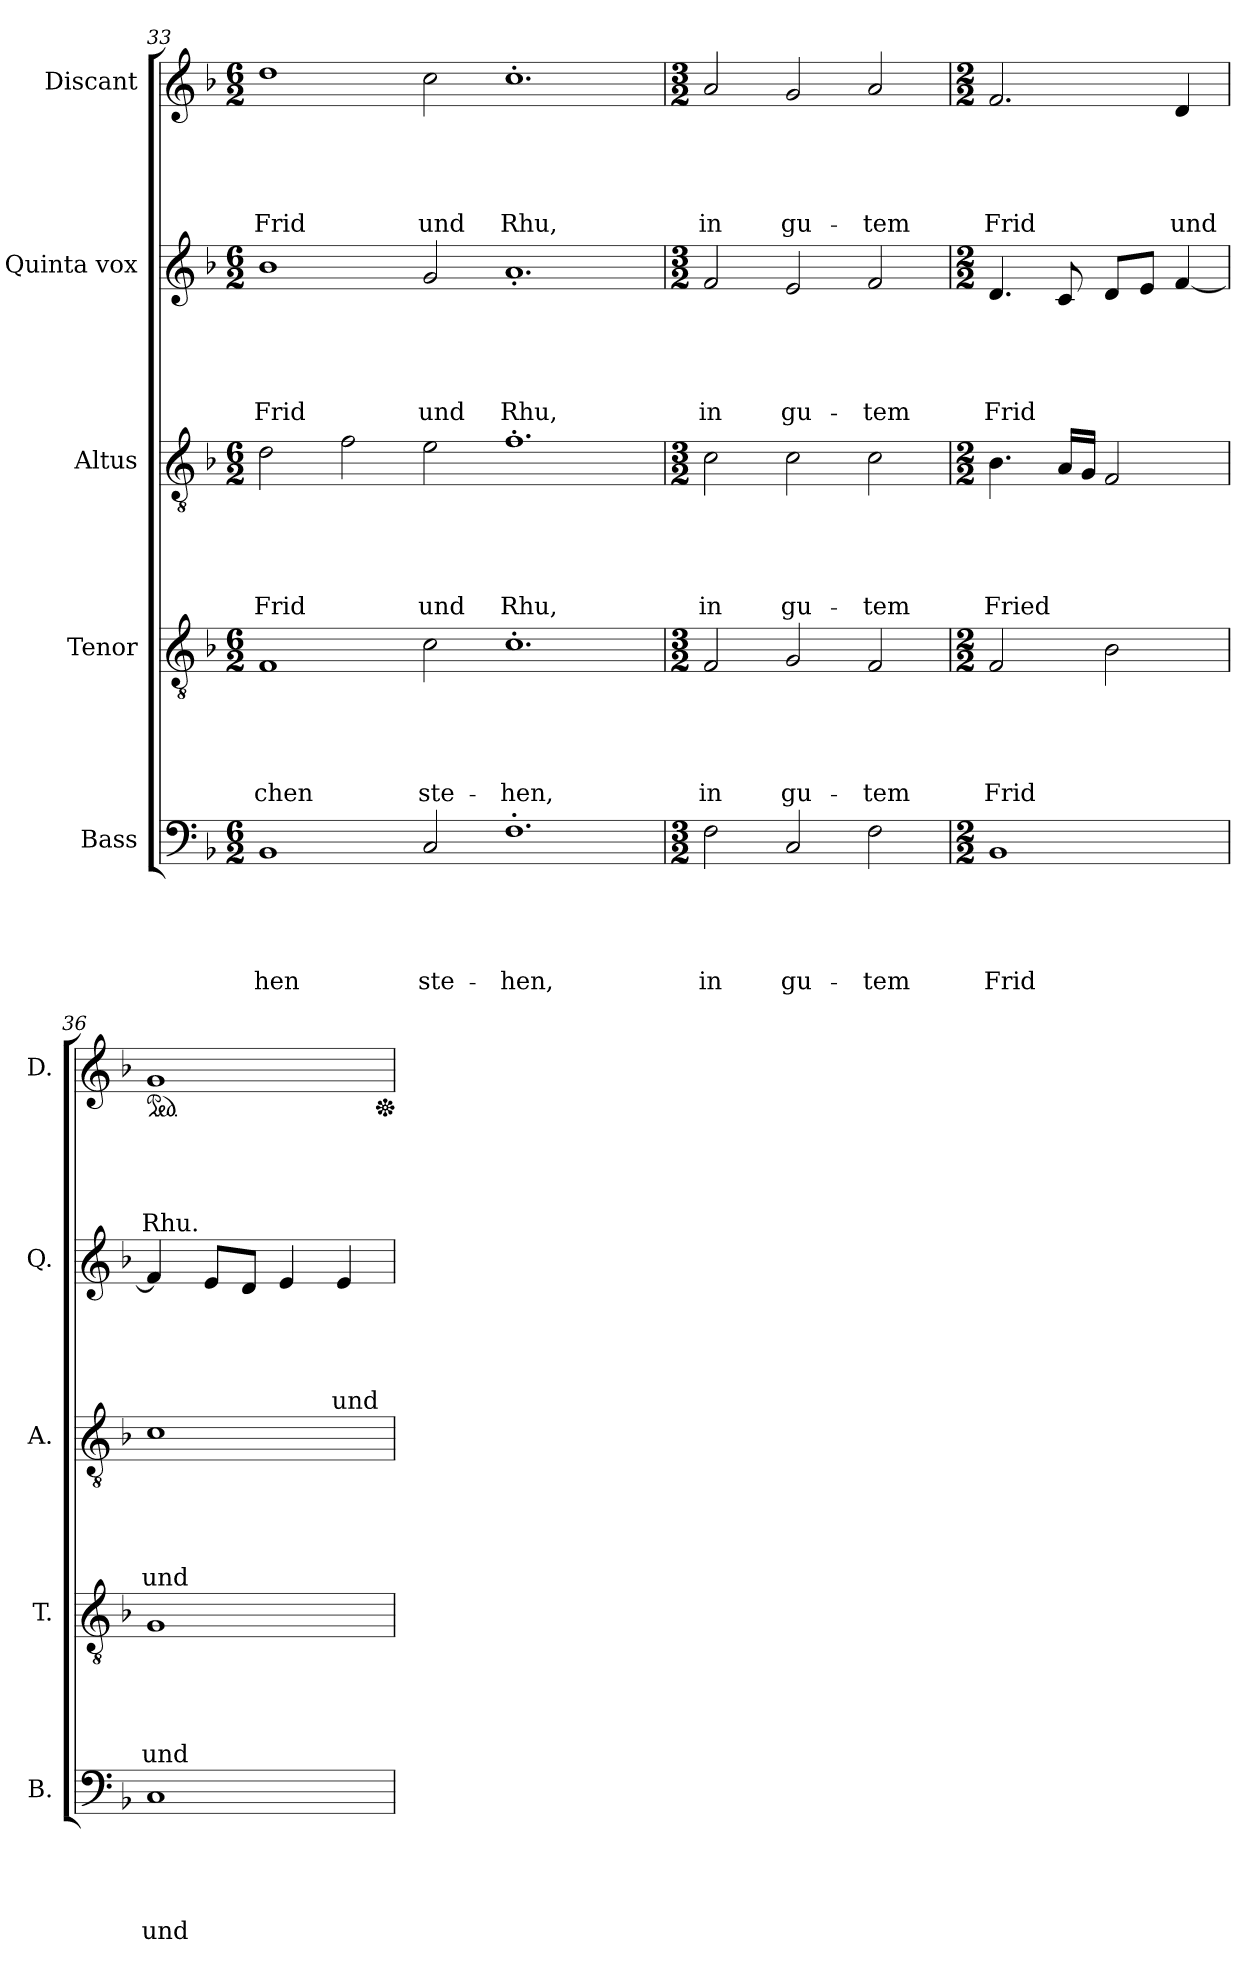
**kern	**text	**text	**text	**text	**text	**kern	**text	**text	**text	**text	**text	**kern	**text	**text	**text	**text	**text	**kern	**text	**text	**text	**text	**text	**kern	**text	**text	**text	**text	**text
*part5	*part5	*part5	*part5	*part5	*part5	*part4	*part4	*part4	*part4	*part4	*part4	*part3	*part3	*part3	*part3	*part3	*part3	*part2	*part2	*part2	*part2	*part2	*part2	*part1	*part1	*part1	*part1	*part1	*part1
*staff5	*staff5	*staff5	*staff5	*staff5	*staff5	*staff4	*staff4	*staff4	*staff4	*staff4	*staff4	*staff3	*staff3	*staff3	*staff3	*staff3	*staff3	*staff2	*staff2	*staff2	*staff2	*staff2	*staff2	*staff1	*staff1	*staff1	*staff1	*staff1	*staff1
*I"Bass	*	*	*	*	*	*I"Tenor	*	*	*	*	*	*I"Altus	*	*	*	*	*	*I"Quinta vox	*	*	*	*	*	*I"Discant	*	*	*	*	*
*I'B.	*	*	*	*	*	*I'T.	*	*	*	*	*	*I'A.	*	*	*	*	*	*I'Q.	*	*	*	*	*	*I'D.	*	*	*	*	*
*clefF4	*	*	*	*	*	*clefGv2	*	*	*	*	*	*clefGv2	*	*	*	*	*	*clefG2	*	*	*	*	*	*clefG2	*	*	*	*	*
*k[b-]	*	*	*	*	*	*k[b-]	*	*	*	*	*	*k[b-]	*	*	*	*	*	*k[b-]	*	*	*	*	*	*k[b-]	*	*	*	*	*
*M6/2	*	*	*	*	*	*M6/2	*	*	*	*	*	*M6/2	*	*	*	*	*	*M6/2	*	*	*	*	*	*M6/2	*	*	*	*	*
=33	=33	=33	=33	=33	=33	=33	=33	=33	=33	=33	=33	=33	=33	=33	=33	=33	=33	=33	=33	=33	=33	=33	=33	=33	=33	=33	=33	=33	=33
!	!	!	!	!	!LO:LY:b	!	!	!	!	!	!LO:LY:b	!	!	!	!	!	!LO:LY:b	!	!	!	!	!	!LO:LY:b	!	!	!	!	!	!LO:LY:b
1BB-	.	.	.	.	-hen	1F	.	.	.	.	-chen	2d\	.	.	.	.	Frid	1b-	.	.	.	.	Frid	1dd	.	.	.	.	Frid
.	.	.	.	.	.	.	.	.	.	.	.	2f\	.	.	.	.	.	.	.	.	.	.	.	.	.	.	.	.	.
!	!	!	!	!	!LO:LY:b	!	!	!	!	!	!LO:LY:b	!	!	!	!	!	!LO:LY:b	!	!	!	!	!	!LO:LY:b	!	!	!	!	!	!LO:LY:b
2C/	.	.	.	.	ste-	2c\	.	.	.	.	ste-	2e\	.	.	.	.	und	2g/	.	.	.	.	und	2cc\	.	.	.	.	und
!	!	!	!	!	!LO:LY:b	!	!	!	!	!	!LO:LY:b	!	!	!	!	!	!LO:LY:b	!	!	!	!	!	!LO:LY:b	!	!	!	!	!	!LO:LY:b
1.F'	.	.	.	.	-hen,	1.c'	.	.	.	.	-hen,	1.f'	.	.	.	.	Rhu,	1.a'	.	.	.	.	Rhu,	1.cc'	.	.	.	.	Rhu,
!!LO:PB:g=z
=34	=34	=34	=34	=34	=34	=34	=34	=34	=34	=34	=34	=34	=34	=34	=34	=34	=34	=34	=34	=34	=34	=34	=34	=34	=34	=34	=34	=34	=34
*M3/2	*	*	*	*	*	*M3/2	*	*	*	*	*	*M3/2	*	*	*	*	*	*M3/2	*	*	*	*	*	*M3/2	*	*	*	*	*
!	!	!	!	!	!LO:LY:b	!	!	!	!	!	!LO:LY:b	!	!	!	!	!	!LO:LY:b	!	!	!	!	!	!LO:LY:b	!	!	!	!	!	!LO:LY:b
2F\	.	.	.	.	in	2F/	.	.	.	.	in	2c\	.	.	.	.	in	2f/	.	.	.	.	in	2a/	.	.	.	.	in
!	!	!	!	!	!LO:LY:b	!	!	!	!	!	!LO:LY:b	!	!	!	!	!	!LO:LY:b	!	!	!	!	!	!LO:LY:b	!	!	!	!	!	!LO:LY:b
2C/	.	.	.	.	gu-	2G/	.	.	.	.	gu-	2c\	.	.	.	.	gu-	2e/	.	.	.	.	gu-	2g/	.	.	.	.	gu-
!	!	!	!	!	!LO:LY:b	!	!	!	!	!	!LO:LY:b	!	!	!	!	!	!LO:LY:b	!	!	!	!	!	!LO:LY:b	!	!	!	!	!	!LO:LY:b
2F\	.	.	.	.	-tem	2F/	.	.	.	.	-tem	2c\	.	.	.	.	-tem	2f/	.	.	.	.	-tem	2a/	.	.	.	.	-tem
=35	=35	=35	=35	=35	=35	=35	=35	=35	=35	=35	=35	=35	=35	=35	=35	=35	=35	=35	=35	=35	=35	=35	=35	=35	=35	=35	=35	=35	=35
*M2/2	*	*	*	*	*	*M2/2	*	*	*	*	*	*M2/2	*	*	*	*	*	*M2/2	*	*	*	*	*	*M2/2	*	*	*	*	*
*	*	*	*	*	*	*	*	*	*	*	*	*	*	*	*	*	*	*	*	*	*	*	*	*MM280	*	*	*	*	*
!	!	!	!	!	!LO:LY:b	!	!	!	!	!	!LO:LY:b	!	!	!	!	!	!LO:LY:b	!	!	!	!	!	!LO:LY:b	!	!	!	!	!	!LO:LY:b
1BB-	.	.	.	.	Frid	2F/	.	.	.	.	Frid	4.B-\	.	.	.	.	Fried	4.d/	.	.	.	.	Frid	2.f/	.	.	.	.	Frid
.	.	.	.	.	.	.	.	.	.	.	.	16A/LL	.	.	.	.	.	8c/	.	.	.	.	.	.	.	.	.	.	.
.	.	.	.	.	.	.	.	.	.	.	.	16G/JJ	.	.	.	.	.	.	.	.	.	.	.	.	.	.	.	.	.
.	.	.	.	.	.	2B-\	.	.	.	.	.	2F/	.	.	.	.	.	8d/L	.	.	.	.	.	.	.	.	.	.	.
.	.	.	.	.	.	.	.	.	.	.	.	.	.	.	.	.	.	8e/J	.	.	.	.	.	.	.	.	.	.	.
!	!	!	!	!	!	!	!	!	!	!	!	!	!	!	!	!	!	!	!	!	!	!	!	!	!	!	!	!	!LO:LY:b
.	.	.	.	.	.	.	.	.	.	.	.	.	.	.	.	.	.	[4f/	.	.	.	.	.	4d/	.	.	.	.	und
=36	=36	=36	=36	=36	=36	=36	=36	=36	=36	=36	=36	=36	=36	=36	=36	=36	=36	=36	=36	=36	=36	=36	=36	=36	=36	=36	=36	=36	=36
!	!	!	!	!	!LO:LY:b	!	!	!	!	!	!LO:LY:b	!	!	!	!	!	!LO:LY:b	!	!	!	!	!	!	!	!	!	!	!	!
*	*	*	*	*	*	*	*	*	*	*	*	*	*	*	*	*	*	*	*	*	*	*	*	*ped	*	*	*	*	*
!	!	!	!	!	!	!	!	!	!	!	!	!	!	!	!	!	!	!	!	!	!	!	!	!	!	!	!	!	!LO:LY:b
1C	.	.	.	.	und	1G	.	.	.	.	und	1c	.	.	.	.	und	4f/]	.	.	.	.	.	1g	.	.	.	.	Rhu.
.	.	.	.	.	.	.	.	.	.	.	.	.	.	.	.	.	.	8e/L	.	.	.	.	.	.	.	.	.	.	.
.	.	.	.	.	.	.	.	.	.	.	.	.	.	.	.	.	.	8d/J	.	.	.	.	.	.	.	.	.	.	.
.	.	.	.	.	.	.	.	.	.	.	.	.	.	.	.	.	.	4e/	.	.	.	.	.	.	.	.	.	.	.
!	!	!	!	!	!	!	!	!	!	!	!	!	!	!	!	!	!	!	!	!	!	!	!LO:LY:b	!	!	!	!	!	!
.	.	.	.	.	.	.	.	.	.	.	.	.	.	.	.	.	.	4e/	.	.	.	.	und	.	.	.	.	.	.
*	*	*	*	*	*	*	*	*	*	*	*	*	*	*	*	*	*	*	*	*	*	*	*	*Xped	*	*	*	*	*
=	=	=	=	=	=	=	=	=	=	=	=	=	=	=	=	=	=	=	=	=	=	=	=	=	=	=	=	=	=
*-	*-	*-	*-	*-	*-	*-	*-	*-	*-	*-	*-	*-	*-	*-	*-	*-	*-	*-	*-	*-	*-	*-	*-	*-	*-	*-	*-	*-	*-
